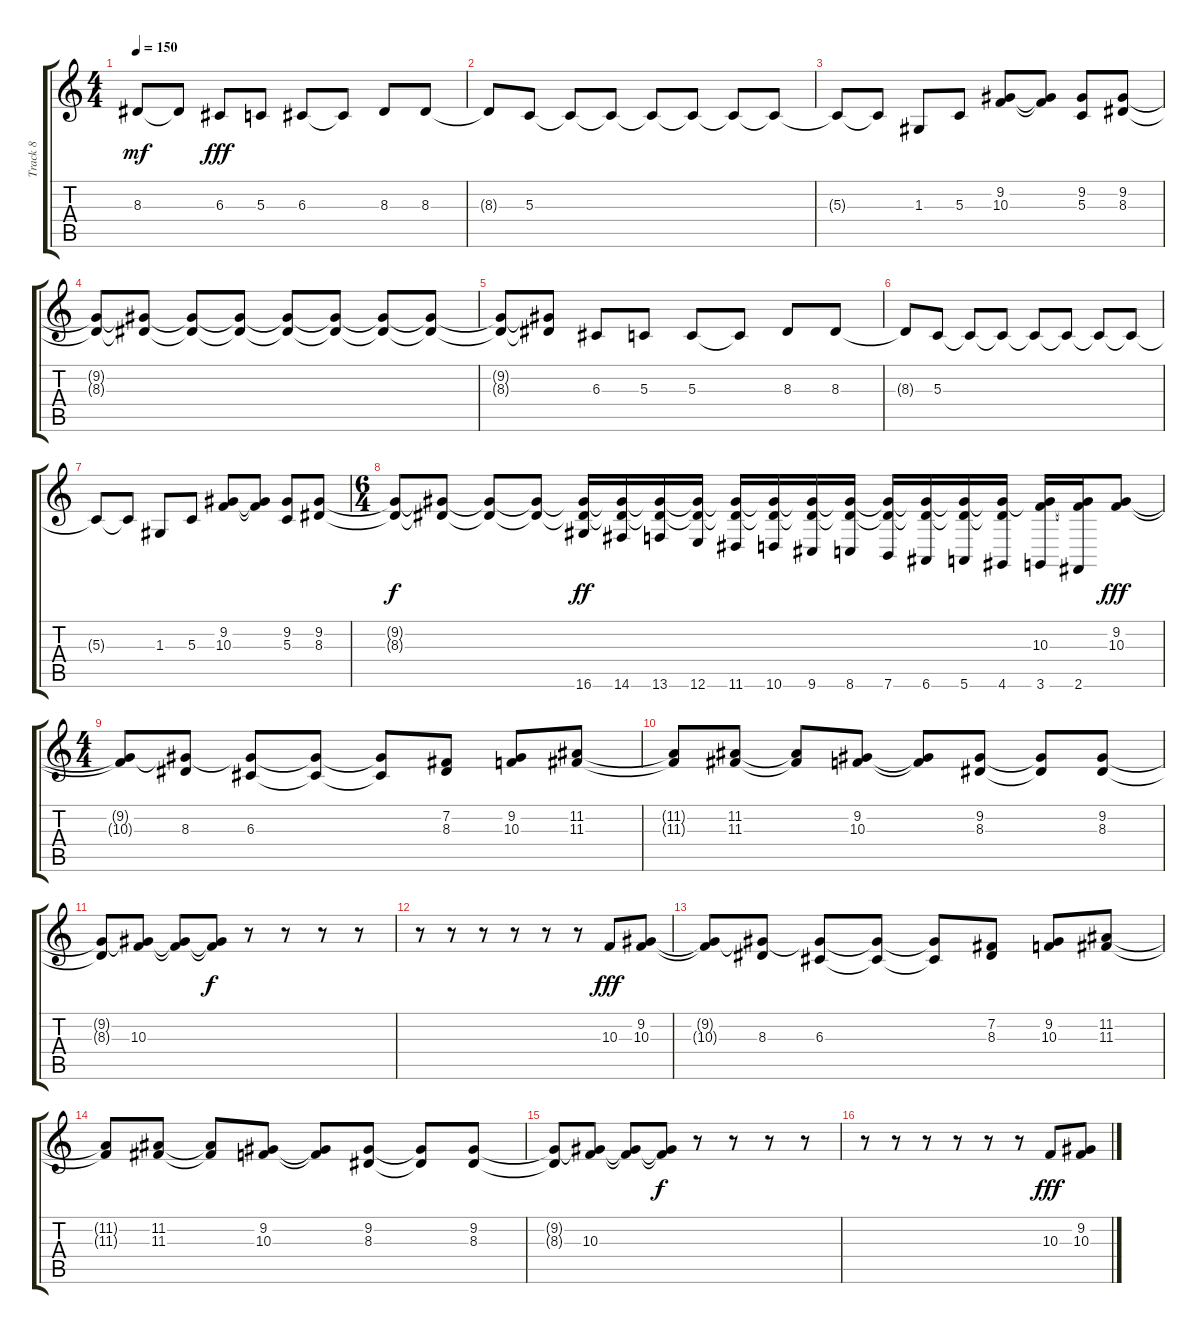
\track ("Track 8" "Track 8") {instrument lead2sawtooth}
\staff {score tabs}
\tuning (E4 B3 G3 D3 A2 E2) {hide}
\ts (4 4)
\tempo 150
\clef g2
\ks c
8.3{t}.8{dy mf} 8.3{t}.8 6.3.8{dy fff} 5.3.8 6.3.8 6.3{t}.8 8.3.8 8.3.8 |
8.3{t}.8 5.3.8 5.3{t}.8 5.3{t}.8 5.3{t}.8 5.3{t}.8 5.3{t}.8 5.3{t}.8 |
5.3{t}.8 5.3{t}.8 1.3.8 5.3.8 (9.2 10.3).8 (9.2{t} 10.3{t}).8 (9.2 5.3).8 (9.2 8.3).8 |
(9.2{t} 8.3{t}).8 (9.2{t} 8.3{t}).8 (9.2{t} 8.3{t}).8 (9.2{t} 8.3{t}).8 (9.2{t} 8.3{t}).8 (9.2{t} 8.3{t}).8 (9.2{t} 8.3{t}).8 (9.2{t} 8.3{t}).8 |
(9.2{t} 8.3{t}).8 (9.2{t} 8.3{t}).8 6.3.8 5.3.8 5.3.8 5.3{t}.8 8.3.8 8.3.8 |
8.3{t}.8 5.3.8 5.3{t}.8 5.3{t}.8 5.3{t}.8 5.3{t}.8 5.3{t}.8 5.3{t}.8 |
5.3{t}.8 5.3{t}.8 1.3.8 5.3.8 (9.2 10.3).8 (9.2{t} 10.3{t}).8 (9.2 5.3).8 (9.2 8.3).8 |
\ts (6 4)
(9.2{t} 8.3{t}).8{dy f} (9.2{t} 8.3{t}).8 (9.2{t} 8.3{t}).8 (9.2{t} 8.3{t}).8 (9.2{t} 8.3{t} 16.6).16{dy ff} (9.2{t} 8.3{t} 14.6).16 (9.2{t} 8.3{t} 13.6).16 (9.2{t} 8.3{t} 12.6).16 (9.2{t} 8.3{t} 11.6).16 (9.2{t} 8.3{t} 10.6).16 (9.2{t} 8.3{t} 9.6).16 (9.2{t} 8.3{t} 8.6).16 (9.2{t} 8.3{t} 7.6).16 (9.2{t} 8.3{t} 6.6).16 (9.2{t} 8.3{t} 5.6).16 (9.2{t} 8.3{t} 4.6).16 (9.2{t} 10.3 3.6).16 (9.2{t} 10.3{t} 2.6).16 (9.2 10.3).8{dy fff} |
\ts (4 4)
(9.2{t} 10.3{t}).8 (9.2{t} 8.3).8 (9.2{t} 6.3).8 (9.2{t} 6.3{t}).8 (9.2{t} 6.3{t}).8 (7.2 8.3).8 (9.2 10.3).8 (11.2 11.3).8 |
(11.2{t} 11.3{t}).8 (11.2 11.3).8 (11.2{t} 11.3{t}).8 (9.2 10.3).8 (9.2{t} 10.3{t}).8 (9.2 8.3).8 (9.2{t} 8.3{t}).8 (9.2 8.3).8 |
(9.2{t} 8.3{t}).8 (9.2{t} 10.3).8 (9.2{t} 10.3{t}).8 (9.2{t} 10.3{t}).8{dy f} r.8 r.8 r.8 r.8 |
r.8 r.8 r.8 r.8 r.8 r.8 10.3.8{dy fff} (9.2 10.3).8 |
(9.2{t} 10.3{t}).8 (9.2{t} 8.3).8 (9.2{t} 6.3).8 (9.2{t} 6.3{t}).8 (9.2{t} 6.3{t}).8 (7.2 8.3).8 (9.2 10.3).8 (11.2 11.3).8 |
(11.2{t} 11.3{t}).8 (11.2 11.3).8 (11.2{t} 11.3{t}).8 (9.2 10.3).8 (9.2{t} 10.3{t}).8 (9.2 8.3).8 (9.2{t} 8.3{t}).8 (9.2 8.3).8 |
(9.2{t} 8.3{t}).8 (9.2{t} 10.3).8 (9.2{t} 10.3{t}).8 (9.2{t} 10.3{t}).8{dy f} r.8 r.8 r.8 r.8 |
r.8 r.8 r.8 r.8 r.8 r.8 10.3.8{dy fff} (9.2 10.3).8
